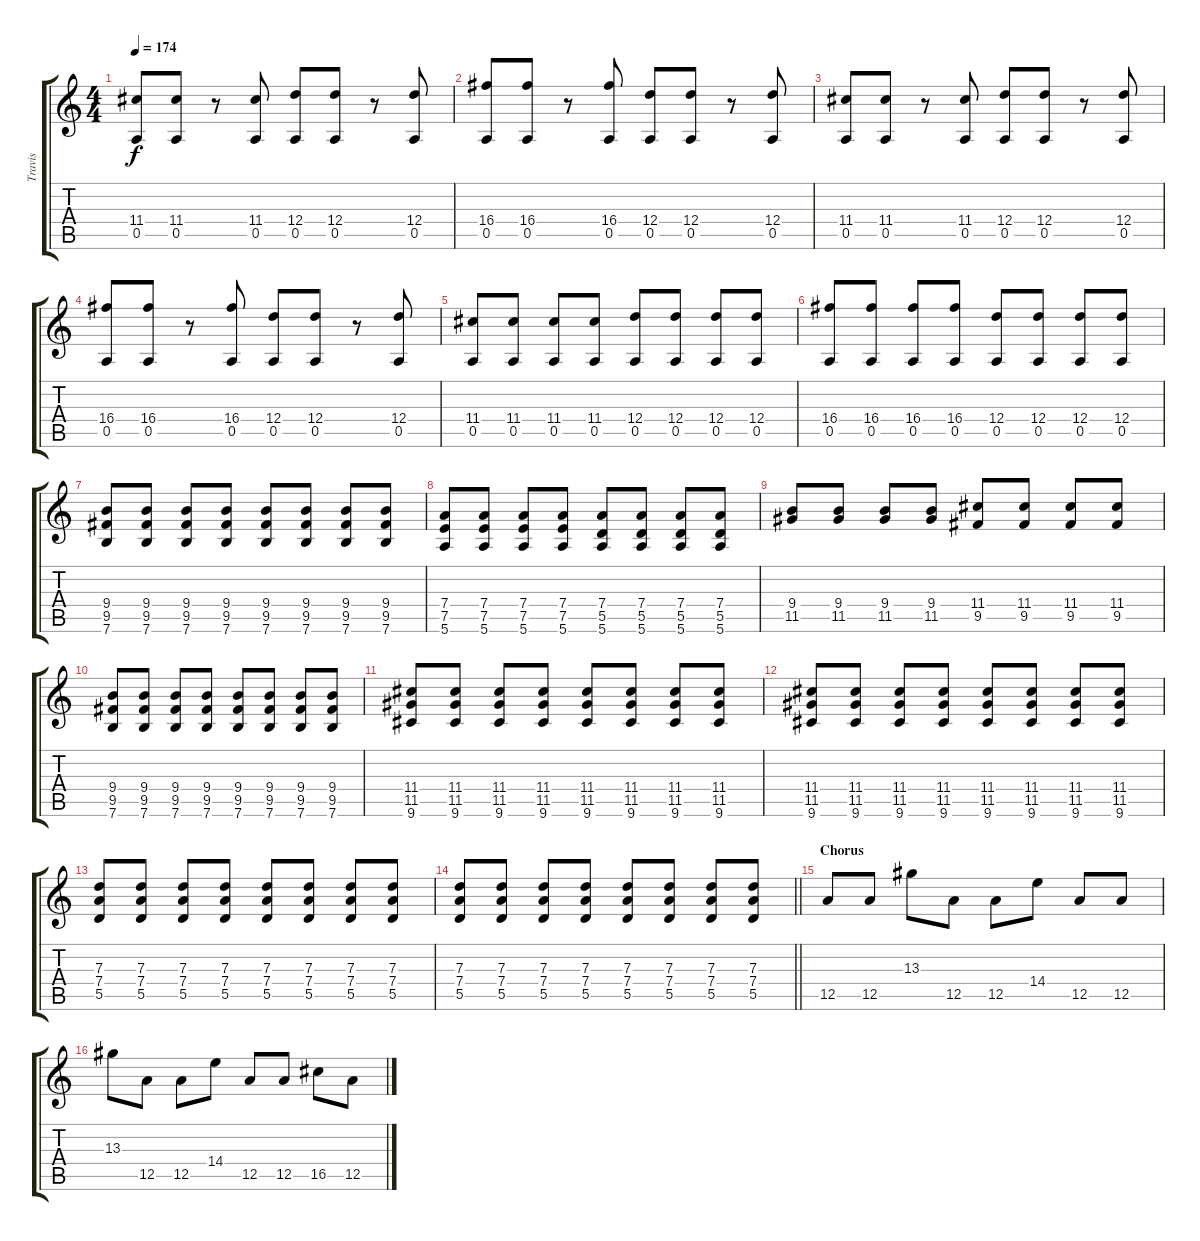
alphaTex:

\track ("Travis" "Travis") {instrument distortionguitar}
\staff {score tabs}
\tuning (E4 B3 G3 D3 A2 E2) {hide}
\ts (4 4)
\tempo 174
\clef g2
\ks c
(11.4 0.5).8{dy f} (11.4 0.5).8 r.8 (11.4 0.5).8 (12.4 0.5).8 (12.4 0.5).8 r.8 (12.4 0.5).8 |
(16.4 0.5).8 (16.4 0.5).8 r.8 (16.4 0.5).8 (12.4 0.5).8 (12.4 0.5).8 r.8 (12.4 0.5).8 |
(11.4 0.5).8 (11.4 0.5).8 r.8 (11.4 0.5).8 (12.4 0.5).8 (12.4 0.5).8 r.8 (12.4 0.5).8 |
(16.4 0.5).8 (16.4 0.5).8 r.8 (16.4 0.5).8 (12.4 0.5).8 (12.4 0.5).8 r.8 (12.4 0.5).8 |
(11.4 0.5).8 (11.4 0.5).8 (11.4 0.5).8 (11.4 0.5).8 (12.4 0.5).8 (12.4 0.5).8 (12.4 0.5).8 (12.4 0.5).8 |
(16.4 0.5).8 (16.4 0.5).8 (16.4 0.5).8 (16.4 0.5).8 (12.4 0.5).8 (12.4 0.5).8 (12.4 0.5).8 (12.4 0.5).8 |
(9.4 9.5 7.6).8 (9.4 9.5 7.6).8 (9.4 9.5 7.6).8 (9.4 9.5 7.6).8 (9.4 9.5 7.6).8 (9.4 9.5 7.6).8 (9.4 9.5 7.6).8 (9.4 9.5 7.6).8 |
(7.4 7.5 5.6).8 (7.4 7.5 5.6).8 (7.4 7.5 5.6).8 (7.4 7.5 5.6).8 (7.4 5.5 5.6).8 (7.4 5.5 5.6).8 (7.4 5.5 5.6).8 (7.4 5.5 5.6).8 |
(9.4 11.5).8 (9.4 11.5).8 (9.4 11.5).8 (9.4 11.5).8 (11.4 9.5).8 (11.4 9.5).8 (11.4 9.5).8 (11.4 9.5).8 |
(9.4 9.5 7.6).8 (9.4 9.5 7.6).8 (9.4 9.5 7.6).8 (9.4 9.5 7.6).8 (9.4 9.5 7.6).8 (9.4 9.5 7.6).8 (9.4 9.5 7.6).8 (9.4 9.5 7.6).8 |
(11.4 11.5 9.6).8 (11.4 11.5 9.6).8 (11.4 11.5 9.6).8 (11.4 11.5 9.6).8 (11.4 11.5 9.6).8 (11.4 11.5 9.6).8 (11.4 11.5 9.6).8 (11.4 11.5 9.6).8 |
(11.4 11.5 9.6).8 (11.4 11.5 9.6).8 (11.4 11.5 9.6).8 (11.4 11.5 9.6).8 (11.4 11.5 9.6).8 (11.4 11.5 9.6).8 (11.4 11.5 9.6).8 (11.4 11.5 9.6).8 |
(7.3 7.4 5.5).8 (7.3 7.4 5.5).8 (7.3 7.4 5.5).8 (7.3 7.4 5.5).8 (7.3 7.4 5.5).8 (7.3 7.4 5.5).8 (7.3 7.4 5.5).8 (7.3 7.4 5.5).8 |
\barLineRight lightlight
(7.3 7.4 5.5).8 (7.3 7.4 5.5).8 (7.3 7.4 5.5).8 (7.3 7.4 5.5).8 (7.3 7.4 5.5).8 (7.3 7.4 5.5).8 (7.3 7.4 5.5).8 (7.3 7.4 5.5).8 |
\section ("" "Chorus")
12.5.8 12.5.8 13.3.8 12.5.8 12.5.8 14.4.8 12.5.8 12.5.8 |
13.3.8 12.5.8 12.5.8 14.4.8 12.5.8 12.5.8 16.5.8 12.5.8
